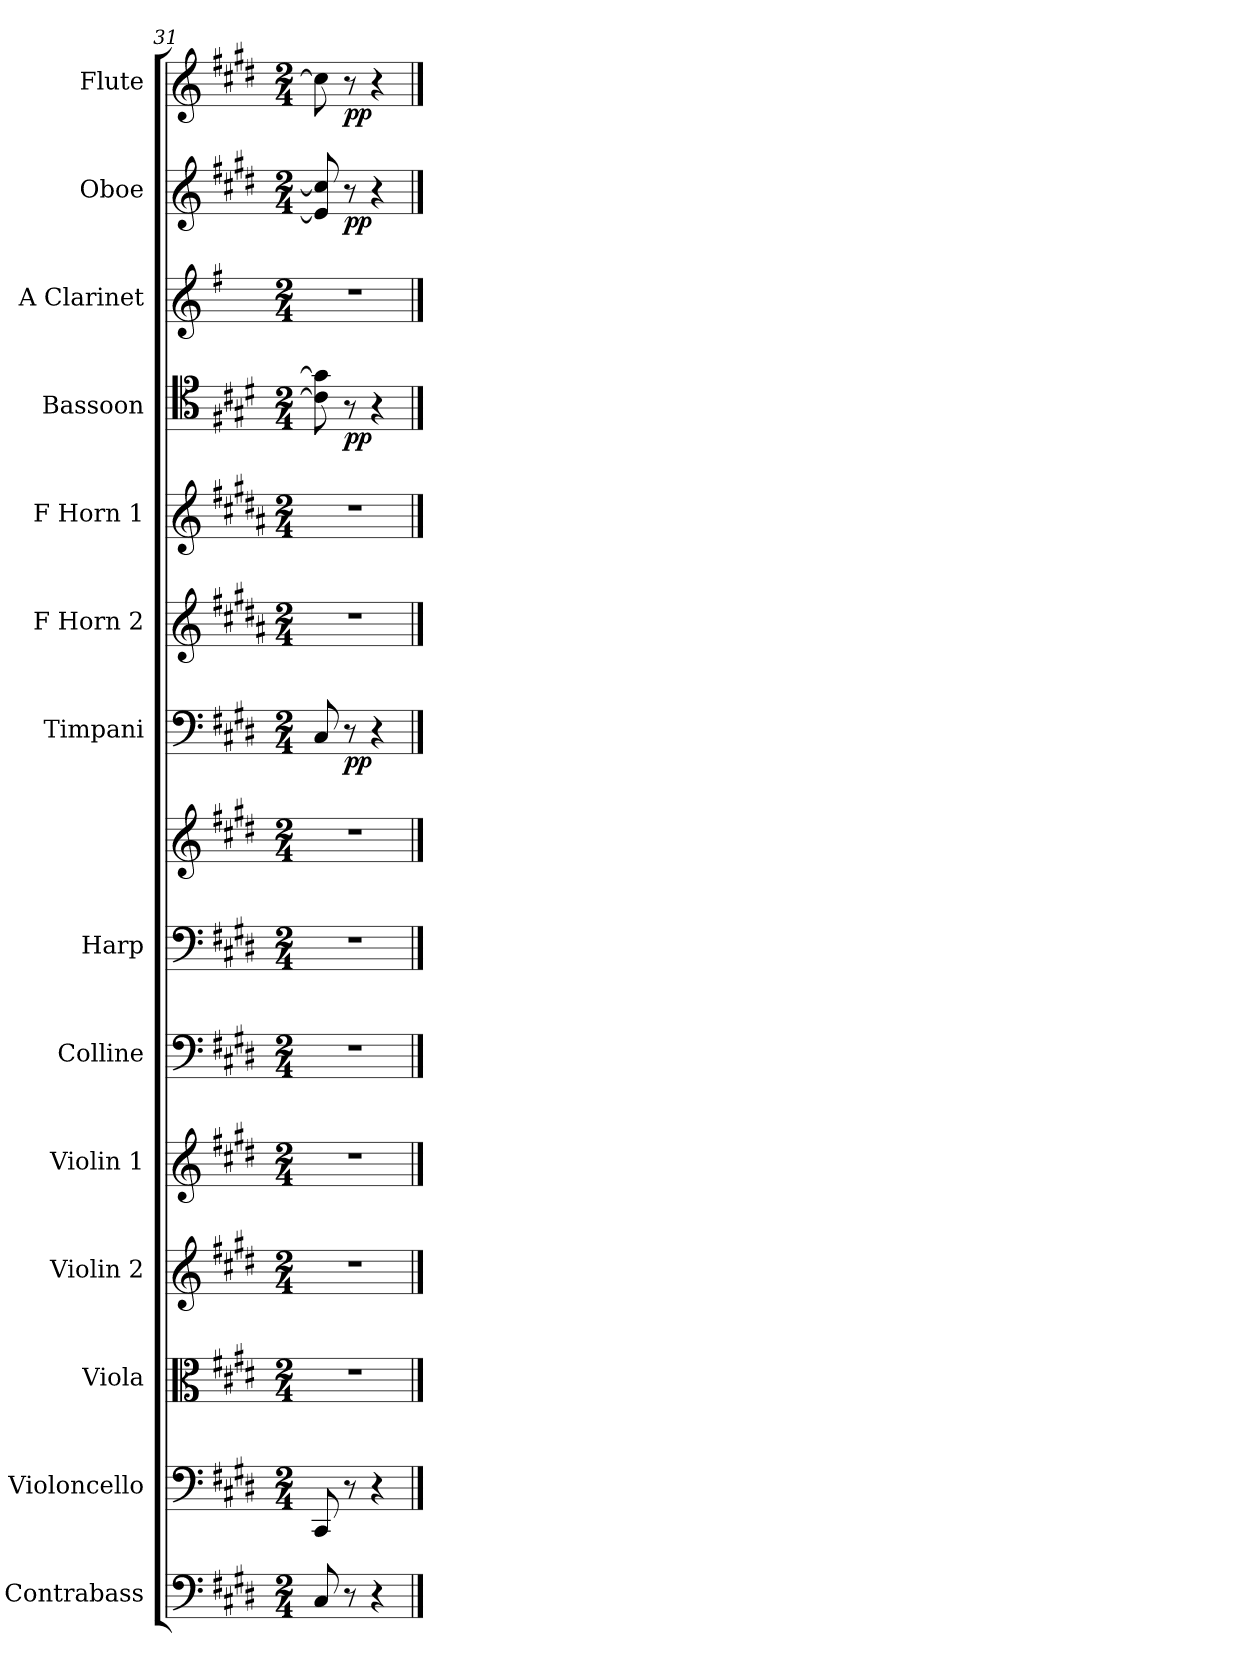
**kern	**kern	**kern	**kern	**kern	**kern	**kern	**kern	**kern	**dynam	**kern	**kern	**kern	**dynam	**kern	**kern	**dynam	**kern	**dynam
*part14	*part13	*part12	*part11	*part10	*part9	*part8	*part8	*part7	*part7	*part6	*part5	*part4	*part4	*part3	*part2	*part2	*part1	*part1
*staff15	*staff14	*staff13	*staff12	*staff11	*staff10	*staff9	*staff8	*staff7	*staff7	*staff6	*staff5	*staff4	*staff4	*staff3	*staff2	*staff2	*staff1	*staff1
*I"Contrabass	*I"Violoncello	*I"Viola	*I"Violin 2	*I"Violin 1	*I"Colline	*I"Harp	*	*I"Timpani	*	*I"F Horn 2	*I"F Horn 1	*I"Bassoon	*	*I"A Clarinet	*I"Oboe	*	*I"Flute	*
*I'Cb.	*I'Vc.	*I'Vla.	*I'Vln. 2	*I'Vln. 1	*I'Coll.	*I'Hrp.	*	*I'Timp.	*	*I'F Hn. 2	*I'F Hn. 1	*I'Bsn.	*	*I'A Cl.	*I'Ob.	*	*I'Fl.	*
!!LO:PB:g=z
*clefF4	*clefF4	*clefC3	*clefG2	*clefG2	*clefF4	*clefF4	*clefG2	*clefF4	*	*clefG2	*clefG2	*clefC4	*	*clefG2	*clefG2	*	*clefG2	*
*ITrd7c12	*	*	*	*	*	*	*	*	*	*ITrd4c7	*ITrd4c7	*	*	*ITrd2c3	*	*	*	*
*k[f#c#g#d#]	*k[f#c#g#d#]	*k[f#c#g#d#]	*k[f#c#g#d#]	*k[f#c#g#d#]	*k[f#c#g#d#]	*k[f#c#g#d#]	*k[f#c#g#d#]	*k[f#c#g#d#]	*	*k[f#c#g#d#]	*k[f#c#g#d#]	*k[f#c#g#d#]	*	*k[f#c#g#d#]	*k[f#c#g#d#]	*	*k[f#c#g#d#]	*
*M2/4	*M2/4	*M2/4	*M2/4	*M2/4	*M2/4	*M2/4	*M2/4	*M2/4	*	*M2/4	*M2/4	*M2/4	*	*M2/4	*M2/4	*	*M2/4	*
=31	=31	=31	=31	=31	=31	=31	=31	=31	=31	=31	=31	=31	=31	=31	=31	=31	=31	=31
8CC#/	8CC#/	2r	2r	2r	2r	2r	2r	8C#/	.	2r	2r	8c#\] 8g#\]	.	2r	8e/] 8cc#/]	.	8cc#\]	.
!	!	!	!	!	!	!	!	!	!LO:DY:b	!	!	!	!LO:DY:b	!	!	!LO:DY:b	!	!LO:DY:b
8r	8r	.	.	.	.	.	.	8r	pp	.	.	8r	pp	.	8r	pp	8r	pp
4r	4r	.	.	.	.	.	.	4r	.	.	.	4r	.	.	4r	.	4r	.
==	==	==	==	==	==	==	==	==	==	==	==	==	==	==	==	==	==	==
*-	*-	*-	*-	*-	*-	*-	*-	*-	*-	*-	*-	*-	*-	*-	*-	*-	*-	*-
